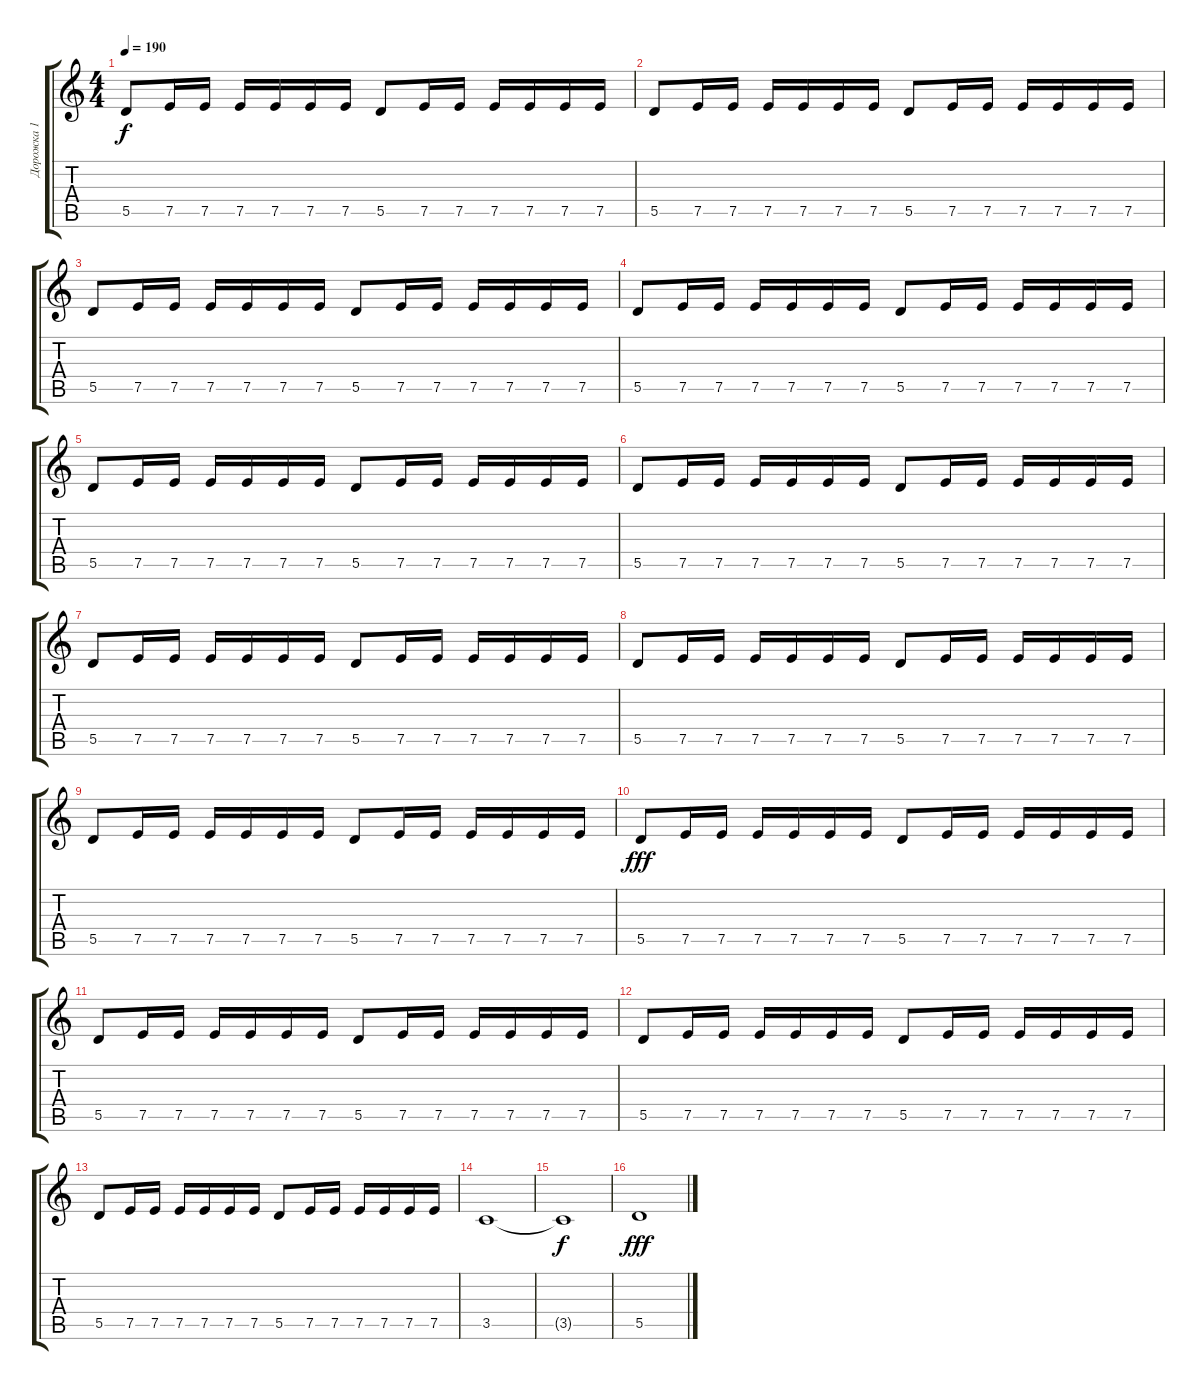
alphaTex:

\track ("Дорожка 1" "Дорожка 1") {instrument distortionguitar}
\staff {score tabs}
\tuning (E4 B3 G3 D3 A2 E2) {hide}
\ts (4 4)
\tempo 190
\clef g2
\ks c
5.5.8{dy f} 7.5.16 7.5.16 7.5.16 7.5.16 7.5.16 7.5.16 5.5.8 7.5.16 7.5.16 7.5.16 7.5.16 7.5.16 7.5.16 |
5.5.8 7.5.16 7.5.16 7.5.16 7.5.16 7.5.16 7.5.16 5.5.8 7.5.16 7.5.16 7.5.16 7.5.16 7.5.16 7.5.16 |
5.5.8 7.5.16 7.5.16 7.5.16 7.5.16 7.5.16 7.5.16 5.5.8 7.5.16 7.5.16 7.5.16 7.5.16 7.5.16 7.5.16 |
5.5.8 7.5.16 7.5.16 7.5.16 7.5.16 7.5.16 7.5.16 5.5.8 7.5.16 7.5.16 7.5.16 7.5.16 7.5.16 7.5.16 |
5.5.8 7.5.16 7.5.16 7.5.16 7.5.16 7.5.16 7.5.16 5.5.8 7.5.16 7.5.16 7.5.16 7.5.16 7.5.16 7.5.16 |
5.5.8 7.5.16 7.5.16 7.5.16 7.5.16 7.5.16 7.5.16 5.5.8 7.5.16 7.5.16 7.5.16 7.5.16 7.5.16 7.5.16 |
5.5.8 7.5.16 7.5.16 7.5.16 7.5.16 7.5.16 7.5.16 5.5.8 7.5.16 7.5.16 7.5.16 7.5.16 7.5.16 7.5.16 |
5.5.8 7.5.16 7.5.16 7.5.16 7.5.16 7.5.16 7.5.16 5.5.8 7.5.16 7.5.16 7.5.16 7.5.16 7.5.16 7.5.16 |
5.5.8 7.5.16 7.5.16 7.5.16 7.5.16 7.5.16 7.5.16 5.5.8 7.5.16 7.5.16 7.5.16 7.5.16 7.5.16 7.5.16 |
5.5.8{dy fff} 7.5.16 7.5.16 7.5.16 7.5.16 7.5.16 7.5.16 5.5.8 7.5.16 7.5.16 7.5.16 7.5.16 7.5.16 7.5.16 |
5.5.8 7.5.16 7.5.16 7.5.16 7.5.16 7.5.16 7.5.16 5.5.8 7.5.16 7.5.16 7.5.16 7.5.16 7.5.16 7.5.16 |
5.5.8 7.5.16 7.5.16 7.5.16 7.5.16 7.5.16 7.5.16 5.5.8 7.5.16 7.5.16 7.5.16 7.5.16 7.5.16 7.5.16 |
5.5.8 7.5.16 7.5.16 7.5.16 7.5.16 7.5.16 7.5.16 5.5.8 7.5.16 7.5.16 7.5.16 7.5.16 7.5.16 7.5.16 |
3.5.1 |
3.5{t}.1{dy f} |
5.5.1{dy fff}
